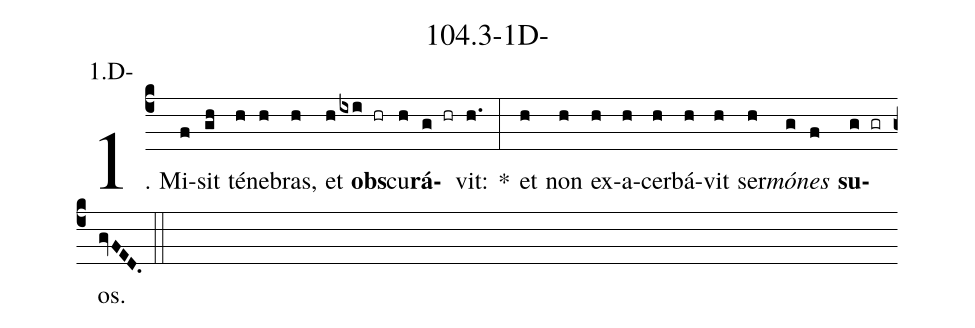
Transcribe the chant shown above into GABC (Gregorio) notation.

name: 104.3-1D-;
annotation: 1.D-;
%%
(c4)1. Mi(f)sit(gh) té(h)ne(h)bras,(h) et(h) <b>obs</b>(ixi hr)cu(h)<b>rá</b>(g hr)vit:(h.) *(:) et(h) non(h) ex(h)a(h)cer(h)bá(h)vit(h) ser(h)<i>mó</i>(g)<i>nes</i>(f) <b>su</b>(g gr)os.(gvFED.) (::)


%E(h) u(h) o(g) u(f) a(g) e.(gvFED.) (::)
